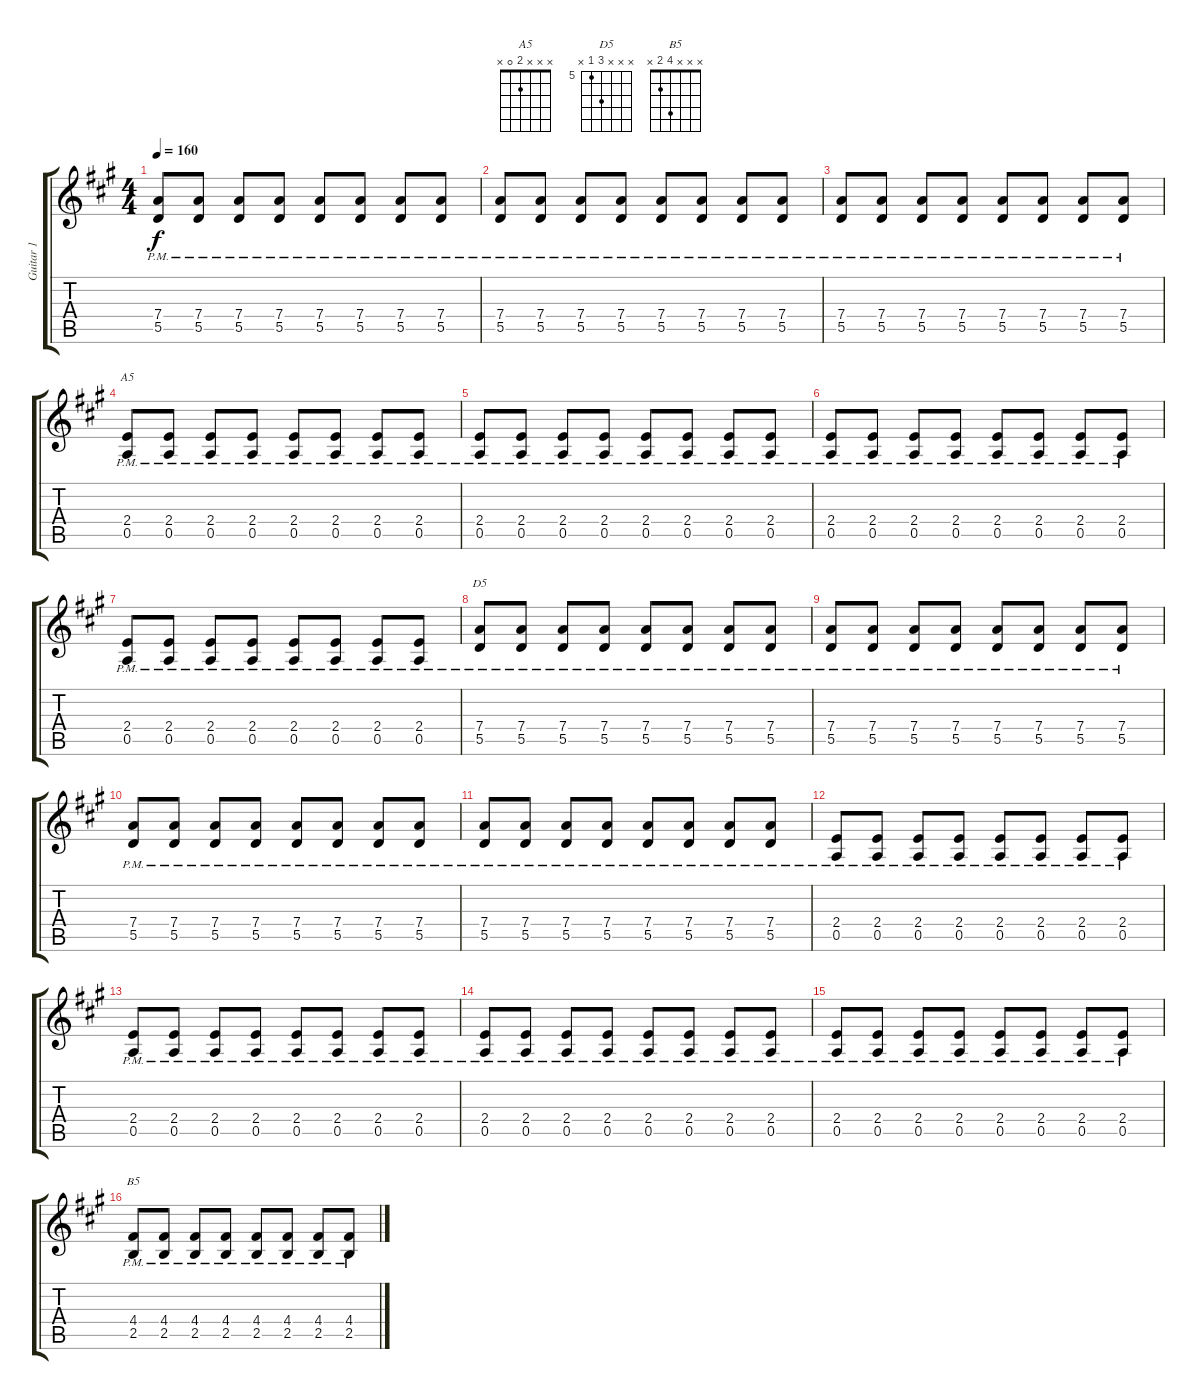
\track ("Guitar 1" "Guitar 1") {instrument distortionguitar}
\staff {score tabs}
\tuning (E4 B3 G3 D3 A2 E2) {hide}
\chord ("A5" x x x 2 0 x)
\chord ("D5" x x x 7 5 x) {firstfret 5}
\chord ("B5" x x x 4 2 x)
\ts (4 4)
\tempo 160
\clef g2
\ks a
(7.4{pm} 5.5{pm}).8{dy f} (7.4{pm} 5.5{pm}).8 (7.4{pm} 5.5{pm}).8 (7.4{pm} 5.5{pm}).8 (7.4{pm} 5.5{pm}).8 (7.4{pm} 5.5{pm}).8 (7.4{pm} 5.5{pm}).8 (7.4{pm} 5.5{pm}).8 |
(7.4{pm} 5.5{pm}).8 (7.4{pm} 5.5{pm}).8 (7.4{pm} 5.5{pm}).8 (7.4{pm} 5.5{pm}).8 (7.4{pm} 5.5{pm}).8 (7.4{pm} 5.5{pm}).8 (7.4{pm} 5.5{pm}).8 (7.4{pm} 5.5{pm}).8 |
(7.4{pm} 5.5{pm}).8 (7.4{pm} 5.5{pm}).8 (7.4{pm} 5.5{pm}).8 (7.4{pm} 5.5{pm}).8 (7.4{pm} 5.5{pm}).8 (7.4{pm} 5.5{pm}).8 (7.4{pm} 5.5{pm}).8 (7.4{pm} 5.5{pm}).8 |
(2.4{pm} 0.5{pm}).8{ch "A5"} (2.4{pm} 0.5{pm}).8 (2.4{pm} 0.5{pm}).8 (2.4{pm} 0.5{pm}).8 (2.4{pm} 0.5{pm}).8 (2.4{pm} 0.5{pm}).8 (2.4{pm} 0.5{pm}).8 (2.4{pm} 0.5{pm}).8 |
(2.4{pm} 0.5{pm}).8 (2.4{pm} 0.5{pm}).8 (2.4{pm} 0.5{pm}).8 (2.4{pm} 0.5{pm}).8 (2.4{pm} 0.5{pm}).8 (2.4{pm} 0.5{pm}).8 (2.4{pm} 0.5{pm}).8 (2.4{pm} 0.5{pm}).8 |
(2.4{pm} 0.5{pm}).8 (2.4{pm} 0.5{pm}).8 (2.4{pm} 0.5{pm}).8 (2.4{pm} 0.5{pm}).8 (2.4{pm} 0.5{pm}).8 (2.4{pm} 0.5{pm}).8 (2.4{pm} 0.5{pm}).8 (2.4{pm} 0.5{pm}).8 |
(2.4{pm} 0.5{pm}).8 (2.4{pm} 0.5{pm}).8 (2.4{pm} 0.5{pm}).8 (2.4{pm} 0.5{pm}).8 (2.4{pm} 0.5{pm}).8 (2.4{pm} 0.5{pm}).8 (2.4{pm} 0.5{pm}).8 (2.4{pm} 0.5{pm}).8 |
(7.4{pm} 5.5{pm}).8{ch "D5"} (7.4{pm} 5.5{pm}).8 (7.4{pm} 5.5{pm}).8 (7.4{pm} 5.5{pm}).8 (7.4{pm} 5.5{pm}).8 (7.4{pm} 5.5{pm}).8 (7.4{pm} 5.5{pm}).8 (7.4{pm} 5.5{pm}).8 |
(7.4{pm} 5.5{pm}).8 (7.4{pm} 5.5{pm}).8 (7.4{pm} 5.5{pm}).8 (7.4{pm} 5.5{pm}).8 (7.4{pm} 5.5{pm}).8 (7.4{pm} 5.5{pm}).8 (7.4{pm} 5.5{pm}).8 (7.4{pm} 5.5{pm}).8 |
(7.4{pm} 5.5{pm}).8 (7.4{pm} 5.5{pm}).8 (7.4{pm} 5.5{pm}).8 (7.4{pm} 5.5{pm}).8 (7.4{pm} 5.5{pm}).8 (7.4{pm} 5.5{pm}).8 (7.4{pm} 5.5{pm}).8 (7.4{pm} 5.5{pm}).8 |
(7.4{pm} 5.5{pm}).8 (7.4{pm} 5.5{pm}).8 (7.4{pm} 5.5{pm}).8 (7.4{pm} 5.5{pm}).8 (7.4{pm} 5.5{pm}).8 (7.4{pm} 5.5{pm}).8 (7.4{pm} 5.5{pm}).8 (7.4{pm} 5.5{pm}).8 |
(2.4{pm} 0.5{pm}).8 (2.4{pm} 0.5{pm}).8 (2.4{pm} 0.5{pm}).8 (2.4{pm} 0.5{pm}).8 (2.4{pm} 0.5{pm}).8 (2.4{pm} 0.5{pm}).8 (2.4{pm} 0.5{pm}).8 (2.4{pm} 0.5{pm}).8 |
(2.4{pm} 0.5{pm}).8 (2.4{pm} 0.5{pm}).8 (2.4{pm} 0.5{pm}).8 (2.4{pm} 0.5{pm}).8 (2.4{pm} 0.5{pm}).8 (2.4{pm} 0.5{pm}).8 (2.4{pm} 0.5{pm}).8 (2.4{pm} 0.5{pm}).8 |
(2.4{pm} 0.5{pm}).8 (2.4{pm} 0.5{pm}).8 (2.4{pm} 0.5{pm}).8 (2.4{pm} 0.5{pm}).8 (2.4{pm} 0.5{pm}).8 (2.4{pm} 0.5{pm}).8 (2.4{pm} 0.5{pm}).8 (2.4{pm} 0.5{pm}).8 |
(2.4{pm} 0.5{pm}).8 (2.4{pm} 0.5{pm}).8 (2.4{pm} 0.5{pm}).8 (2.4{pm} 0.5{pm}).8 (2.4{pm} 0.5{pm}).8 (2.4{pm} 0.5{pm}).8 (2.4{pm} 0.5{pm}).8 (2.4{pm} 0.5{pm}).8 |
(4.4{pm} 2.5{pm}).8{ch "B5"} (4.4{pm} 2.5{pm}).8 (4.4{pm} 2.5{pm}).8 (4.4{pm} 2.5{pm}).8 (4.4{pm} 2.5{pm}).8 (4.4{pm} 2.5{pm}).8 (4.4{pm} 2.5{pm}).8 (4.4{pm} 2.5{pm}).8
